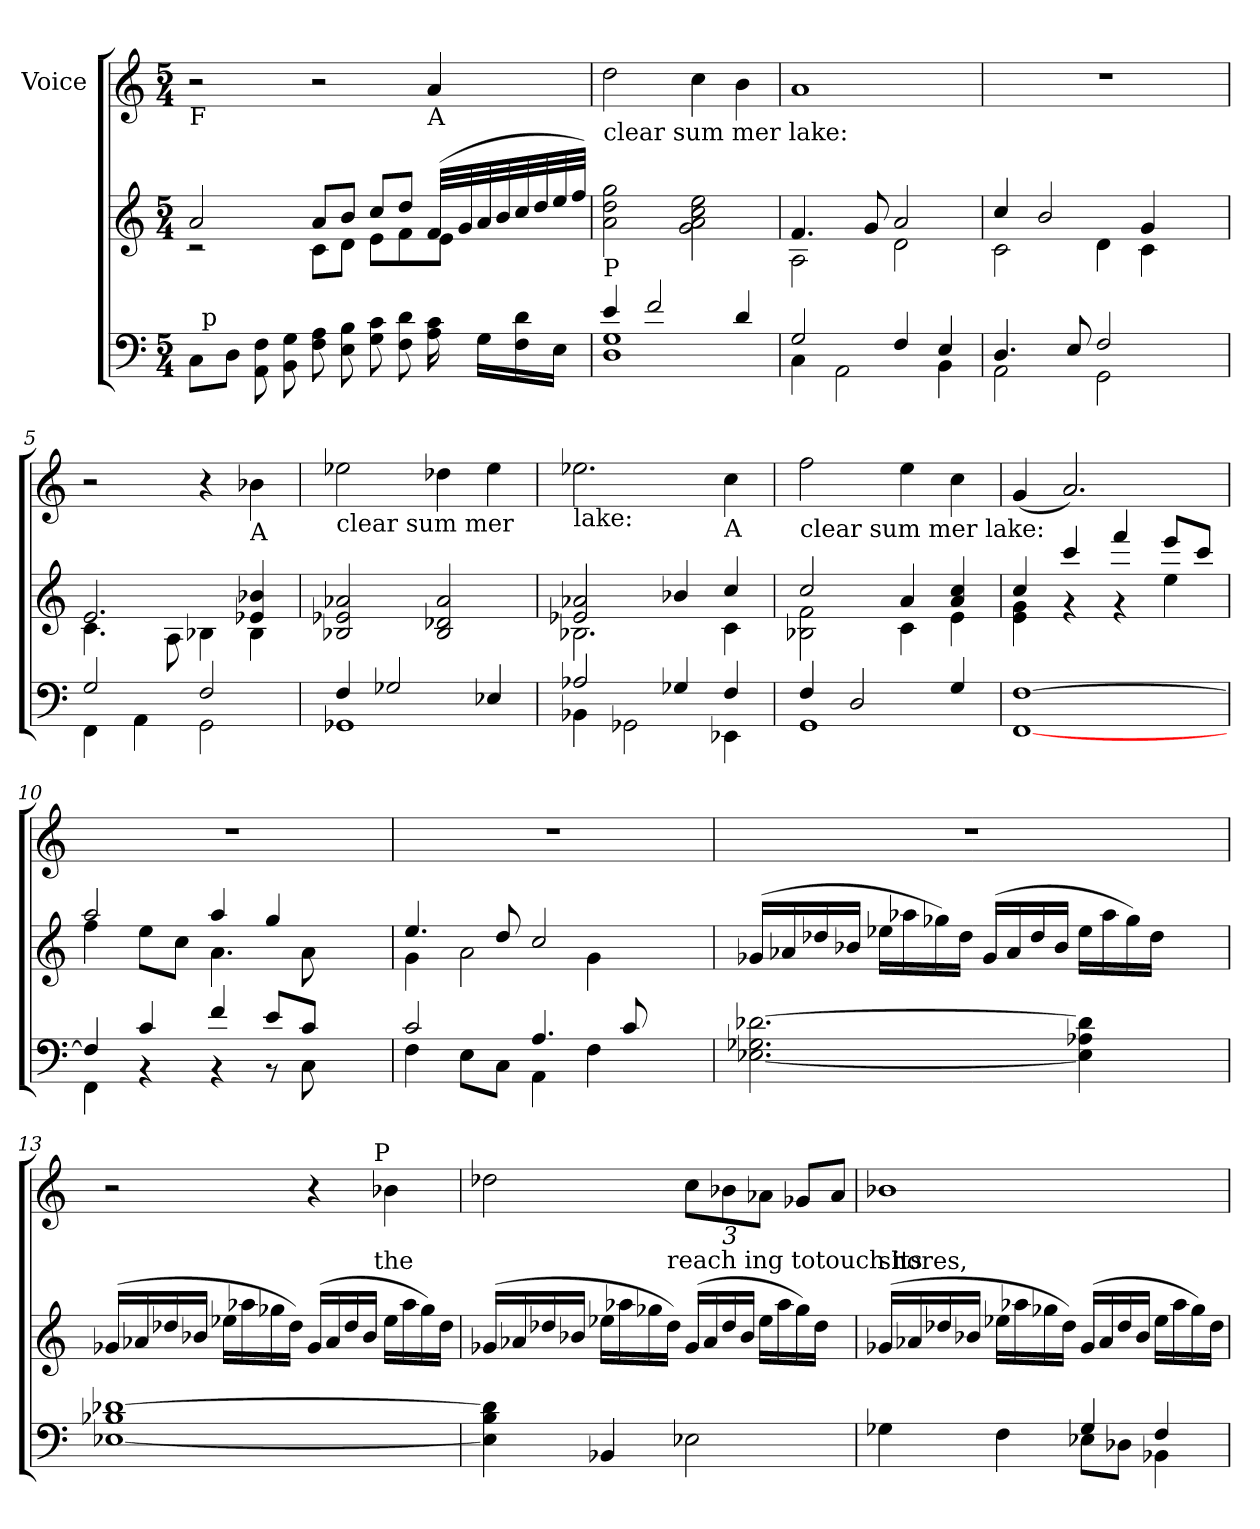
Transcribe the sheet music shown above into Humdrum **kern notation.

**kern	**kern	**kern
*part2	*part2	*part1
*staff3	*staff2	*staff1
*	*	*I"Voice
*clefF4	*clefG2	*clefG2
*k[]	*k[]	*k[]
*C:	*C:	*C:
*M5/4	*M5/4	*M5/4
=1	=1	=1
*	*^	*
!	!	!	!LO:TX:b:t=F
!LO:TX:a:t=Piano	!	!	!
*^	*	*	*
8C\L	32ryy	2a/	2rc	2r
!	!LO:TX:a:t=p	!	!	!
.	1ryy	.	.	.
8D\J	.	.	.	.
8AA\ 8F\	.	.	.	.
8BB\ 8G\	.	.	.	.
8F\ 8A\	.	8c\L	8a/L	2r
8E\ 8B\	.	8d\J	8b/J	.
8G\ 8c\	.	8cc/L	8e\L	.
8F\ 8d\	.	8dd/J	8f\	.
!	!	!	!	!LO:TX:b:t=A
16A\ 16c\	.	(>32f/LLL	8e\J	4a/
.	8..ryy	32g/	.	.
16G\LL	.	32a/	.	.
.	.	32b/	.	.
16F\ 16d\	.	32cc/	8ryy	.
.	.	32dd/	.	.
16E\JJ	.	32ee/	.	.
.	.	32ff/JJJ)	.	.
*	*	*v	*v	*
=2	=2	=2	=2
!	!	!	!LO:TX:b:t=clear sum mer lake&colon;
!LO:TX:a:t=P	!	!	!
1D 1G	4e:/	2a\ 2dd\ 2gg\	2dd\
.	2f/	.	.
.	.	2g\ 2a\ 2cc\ 2ee\	4cc\
.	4d/	.	4b\
=3	=3	=3	=3
*	*	*^	*
2G/	4C\	4.f/	2A\	1a
.	2AA\	.	.	.
.	.	8g/	.	.
4F/	.	2a/	2d\	.
4E/	4BB\	.	.	.
=4	=4	=4	=4	=4
4.D/	2AA\	4cc/	2c\	4%5r
.	.	2b/	.	.
8E/	.	.	.	.
2F/	2GG\	.	4d\	.
.	.	4g/	4c\	.
4ryy	4ryy	4ryy	4ryy	.
=5	=5	=5	=5	=5
2G/	4FF\	2.e/	4.c\	2r
.	4AA\	.	.	.
.	.	.	8A\	.
2F/	2GG\	.	4B-X\	4r
!	!	!	!	!LO:TX:b:t=A
.	.	4B-\	4e-X/ 4b-X/	4b-X\
=6	=6	=6	=6	=6
!	!	!	!	!LO:TX:b:t=clear sum mer
*	*	*v	*v	*
1GG-X	4F/	2B-X/ 2e-X/ 2a-X/	2ee-X\
.	2G-X/	.	.
.	.	2B-/ 2d-X/ 2a-/	4dd-X\
.	4E-X/	.	4ee-\
!!LO:LB:g=z
=7	=7	=7	=7
*	*	*^	*
!	!	!	!	!LO:TX:b:t=lake&colon;
2A-X/	4BB-X\	2e-X/ 2a-X/	2.B-X\	2.ee-X\
.	2GG-X\	.	.	.
4G-X/	.	4b-X/	.	.
!	!	!	!	!LO:TX:b:t=A
4F/	4EE-X\	4cc/	4c\	4cc\
=8	=8	=8	=8	=8
!	!	!	!	!LO:TX:b:t=clear sum mer lake&colon;
1GG	4F/	2cc/	2B-X\ 2f\	2ff\
.	2D/	.	.	.
.	.	4c\	4a/	4ee\
.	4G/	4a/ 4cc/	4e\	4cc\
*v	*v	*	*	*
=9	=9	=9	=9
[<1FF [>1F	4cc/	4e\ 4g\	(<4g/
.	4rg	4ccc/	2.a/)
.	4fff/	4rg	.
.	4ee\	8eee/L	.
.	.	8ccc/J	.
=10	=10	=10	=10
*^	*	*	*
4F/]	4FF\	2aa/	4ff\	4%5r
4rBB	4c/	.	8ee\L	.
.	.	.	8cc\J	.
4f/	4rBB	4aa/	4.a\	.
8rBB	8e/L	4gg/	.	.
8C\	8c/J	.	8a\	.
4ryy	4ryy	4ryy	4ryy	.
=11	=11	=11	=11	=11
2c/	4F\	4.ee/	4g\	4%5r
.	8E\L	.	2a\	.
.	8C\J	8dd/	.	.
4.A/	4AA\	2cc/	.	.
.	4F\	.	4g\	.
8c/	.	.	.	.
4ryy	4ryy	4ryy	4ryy	.
=12	=12	=12	=12	=12
!	!	!LO:TX:b:t=p	!	!
*v	*v	*	*	*
*	*v	*v	*
[<2.E-X\ 2.G-X\ [>2.d-X\	(>16g-X/LL	4%5r
.	16a-X/	.
.	16dd-X/	.
.	16b-X/JJ	.
.	16ee-X\LL	.
.	16aa-X\	.
.	16gg-X\)	.
.	16dd-\JJ	.
.	(>16g-/LL	.
.	16a-/	.
.	16dd-/	.
.	16b-/JJ	.
4E-\] 4A-X\ 4d-\]	16ee-\LL	.
.	16aa-\	.
.	16gg-\)	.
.	16dd-\JJ	.
4ryy	4ryy	.
!!LO:LB:g=z
=13	=13	=13
*	*^	*^
[<1E-X 1B-X [>1d-X	(>16g-X/LL	2ryy	2r	2ryy
.	16a-X/	.	.	.
.	16dd-X/	.	.	.
.	16b-X/JJ	.	.	.
.	16ee-X\LL	.	.	.
.	16aa-X\	.	.	.
.	16gg-X\	.	.	.
.	16dd-\JJ)	.	.	.
.	(>16g-/LL	8..ryy	4r	8..ryy
.	16a-/	.	.	.
.	16dd-/	.	.	.
.	16b-/JJ	.	.	.
!	!	!	!	!LO:TX:a:t=P
!	!	!LO:TX:a:t=the	!	!
.	.	4ryy	.	4ryy
.	16ee-\LL	.	4b-X\	.
.	16aa-\	.	.	.
.	16gg-\)	.	.	.
.	16dd-\JJ	.	.	.
.	.	32ryy	.	32ryy
=14	=14	=14	=14	=14
!	!LO:TX:a:t=sky	!	!	!
*	*v	*v	*	*
*	*	*v	*v
4E-\] 4B\ 4d-\]	(>16g-X/LL	2dd-X\
.	16a-X/	.
.	16dd-X/	.
.	16b-X/JJ	.
4BB-X/	16ee-X\LL	.
.	16aa-X\	.
.	16gg-X\	.
!	!LO:TX:a:t=reach ing totouch its	!
.	16dd-\JJ)	.
2E-X\	(>16g-/LL	8cc\L
.	16a-/	.
!	!	!LO:TX:b:i:t=3
.	16dd-/	8b-X\
.	16b-/JJ	.
.	16ee-\LL	8a-X\J
.	16aa-\	.
.	16gg-\)	8g-X/L
.	16dd-\JJ	.
8ryy	8ryy	8a-/J
=15	=15	=15
*^	*	*
!	!	!LO:TX:a:t=shores,	!
4G-X\	2ryy	(>16g-X/LL	1b-X
.	.	16a-X/	.
.	.	16dd-X/	.
.	.	16b-X/JJ	.
4F\	.	16ee-X\LL	.
.	.	16aa-X\	.
.	.	16gg-X\	.
.	.	16dd-\JJ)	.
4G-/	8E-X\L	(>16g-/LL	.
.	.	16a-/	.
.	8D-X\J	16dd-/	.
.	.	16b-/JJ	.
4BB-X\	4F/	16ee-\LL	.
.	.	16aa-\	.
.	.	16gg-\)	.
.	.	16dd-\JJ	.
*v	*v	*	*
=	=	=
*-	*-	*-
